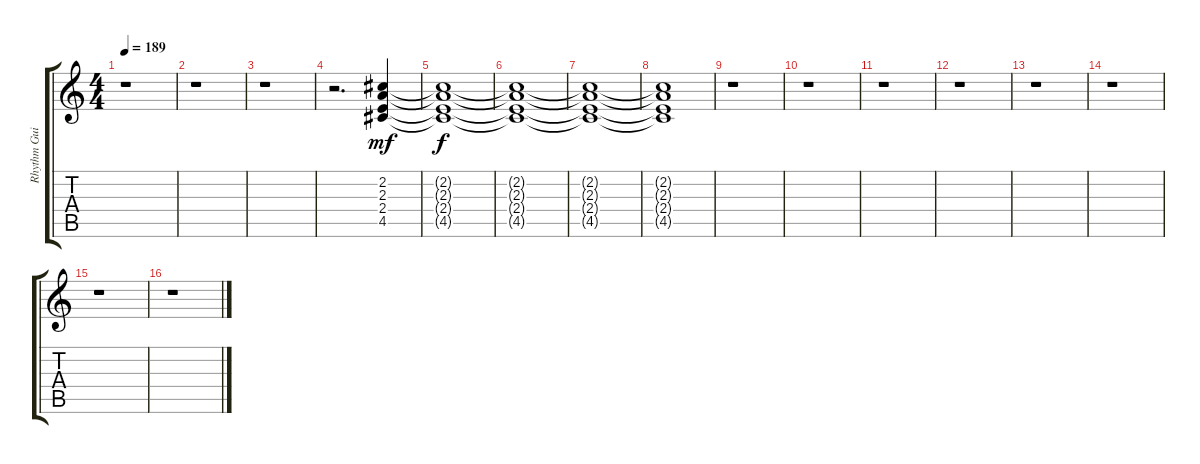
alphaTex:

\track ("Rhythm Guitar I" "Rhythm Gui") {instrument overdrivenguitar}
\staff {score tabs}
\tuning (E4 B3 G3 D3 A2 E2) {hide}
\ts (4 4)
\tempo 189
\clef g2
\ks c
r.1{dy mf} |
r.1 |
r.1 |
r.2{d} (2.2 2.3 2.4 4.5).4 |
(2.2{t} 2.3{t} 2.4{t} 4.5{t}).1{dy f} |
(2.2{t} 2.3{t} 2.4{t} 4.5{t}).1 |
(2.2{t} 2.3{t} 2.4{t} 4.5{t}).1 |
(2.2{t} 2.3{t} 2.4{t} 4.5{t}).1 |
r.1 |
r.1 |
r.1 |
r.1 |
r.1 |
r.1 |
r.1 |
r.1
